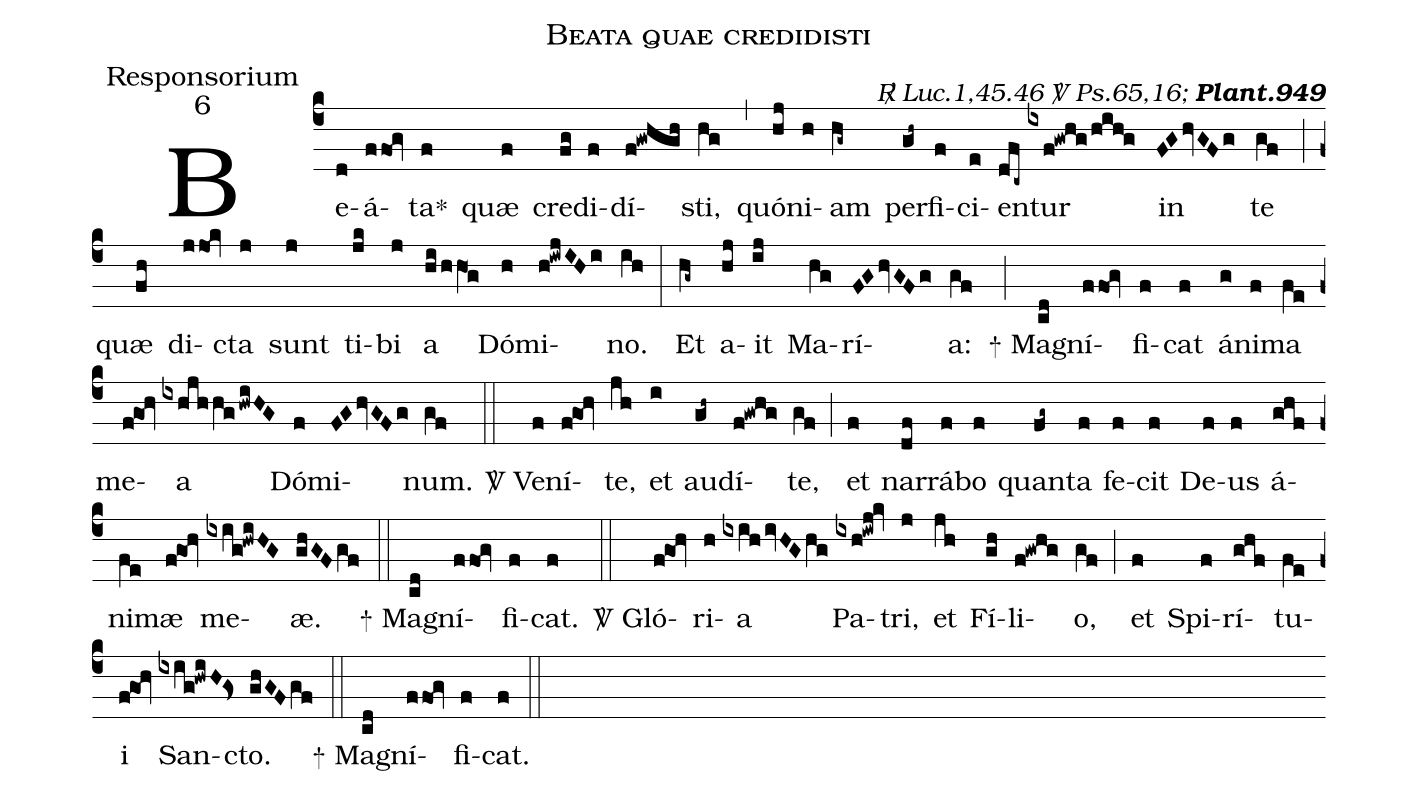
name:Beata quae credidisti;
office-part:Responsorium;
mode:6;
commentary:{\itshape\mdseries \Rbar\  Luc.1,45.46 \Vbar\  Ps.65,16;\/} {\bfseries Plant.949};
%%
(c4) Be(d)á(ffo1!gv)ta<sp>*</sp>(f) quæ(f) cre(fg)di(f)dí(f!gwhgh)sti,(hg) (,)
quó(hj)ni(h)am(hg~) per(gh~)fi(f)ci(e)en(dfc~)tur(ixf!gwhg/hih!g) in(FGhvGFg) te(gf) (;)
quæ(fh) di(jjo1!kv)cta(j) sunt(j) ti(jk)bi(j) a(hi/hhO1g) Dó(h)mi(h!iwjIHi)no.(ih) (:)
Et(hg~) a(hj)it(ij) Ma(hg)rí(FGhvGFg)a:(gf) (;)
<sp>+</sp> Ma(cd)gní(ffo1!gv)fi(f)cat(f) á(g)ni(f)ma(fe) me(f!go1!hv)a(ixhjhhg/hwiHG) Dó(f)mi(FGhvGFg)num.(gf) (::)
<sp>V/</sp> Ve(f)ní(f!go1!hv)te,(jh) et(i) au(gh~)dí(f!gwhg)te,(gf) (;)
et(f) nar(df)rá(f)bo(f) quan(fg~)ta(f) fe(f)cit(f) De(f)us(f) á(ghf)ni(fe)mæ(f!go1!hv) me(ixig!hwiHG)æ.(ghGFgf) (::)
<sp>+</sp> Ma(cd)gní(ffo1!gv)fi(f)cat.(f) (::)
<sp>V/</sp> Gló(f!go@hv)ri(h)a(ixihivHGhg) Pa(ixh!iwj!kv)tri,(j) et(jh) Fí(gh)li(f!gwhg)o,(gf) (;)
et(f) Spi(f)rí(ghf)tu(fez)i(f!go@hv) San(ixig!hwiH!gs<)cto.(ghGFgf) (::)
<sp>+</sp> Ma(cd)gní(ffo1!gv)fi(f)cat.(f) (::)
